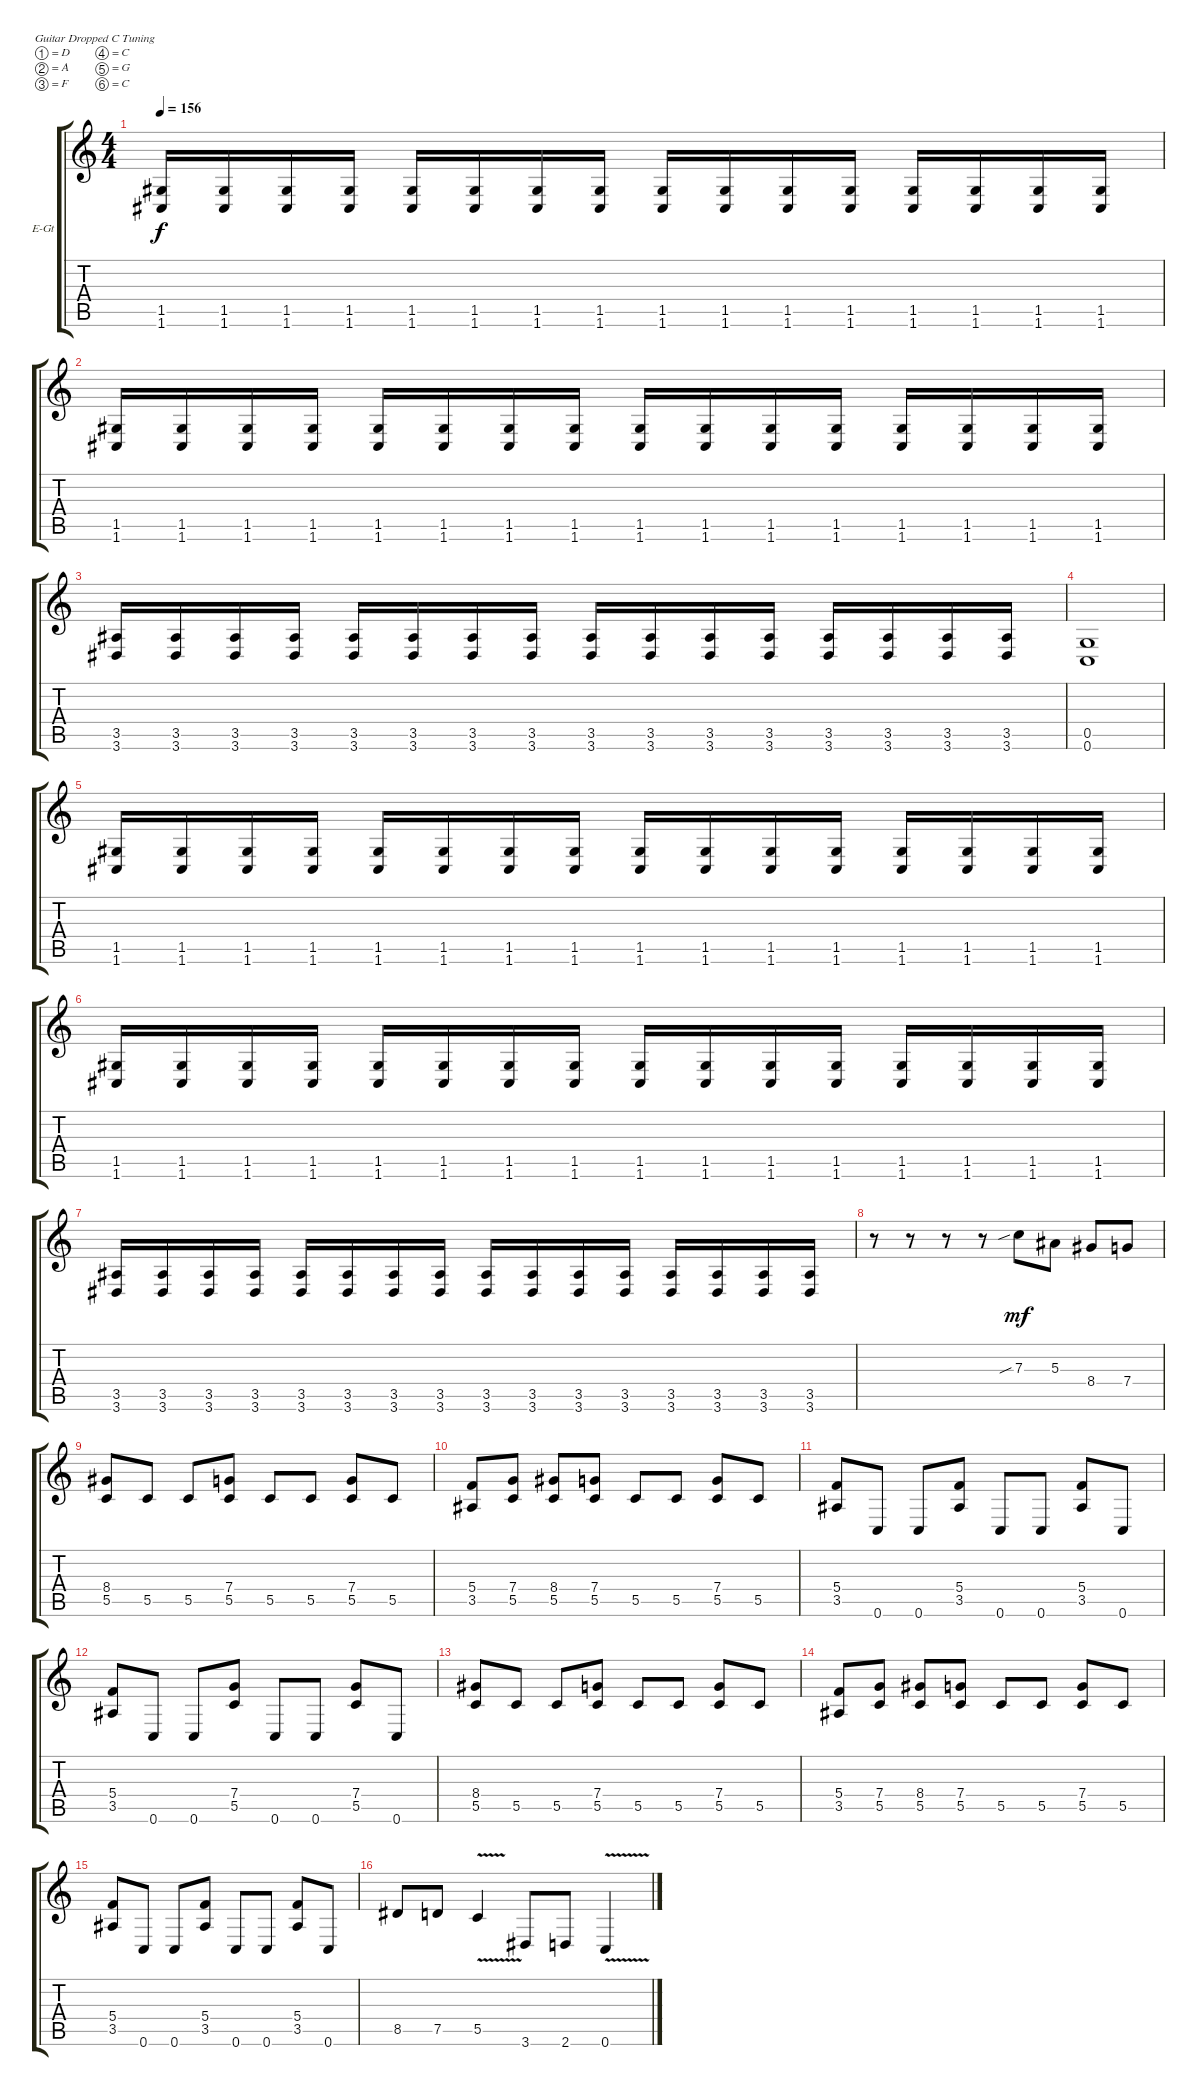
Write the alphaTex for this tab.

\bracketExtendMode groupsimilarinstruments
\firstSystemTrackNameOrientation horizontal
\otherSystemsTrackNameOrientation horizontal
\track ("Rhythm Guitar" "E-Gt") {instrument distortionguitar}
\staff {score tabs}
\tuning (D4 A3 F3 C3 G2 C2)
\ts (4 4)
\tempo 156
\clef g2
\ks c
(1.6 1.5).16{dy f} (1.6 1.5).16 (1.6 1.5).16 (1.6 1.5).16 (1.6 1.5).16 (1.6 1.5).16 (1.6 1.5).16 (1.6 1.5).16 (1.6 1.5).16 (1.6 1.5).16 (1.6 1.5).16 (1.6 1.5).16 (1.6 1.5).16 (1.6 1.5).16 (1.6 1.5).16 (1.6 1.5).16 |
(1.6 1.5).16 (1.6 1.5).16 (1.6 1.5).16 (1.6 1.5).16 (1.6 1.5).16 (1.6 1.5).16 (1.6 1.5).16 (1.6 1.5).16 (1.6 1.5).16 (1.6 1.5).16 (1.6 1.5).16 (1.6 1.5).16 (1.6 1.5).16 (1.6 1.5).16 (1.6 1.5).16 (1.6 1.5).16 |
(3.6 3.5).16 (3.6 3.5).16 (3.6 3.5).16 (3.6 3.5).16 (3.6 3.5).16 (3.6 3.5).16 (3.6 3.5).16 (3.6 3.5).16 (3.6 3.5).16 (3.6 3.5).16 (3.6 3.5).16 (3.6 3.5).16 (3.6 3.5).16 (3.6 3.5).16 (3.6 3.5).16 (3.6 3.5).16 |
(0.6 0.5).1 |
(1.6 1.5).16 (1.6 1.5).16 (1.6 1.5).16 (1.6 1.5).16 (1.6 1.5).16 (1.6 1.5).16 (1.6 1.5).16 (1.6 1.5).16 (1.6 1.5).16 (1.6 1.5).16 (1.6 1.5).16 (1.6 1.5).16 (1.6 1.5).16 (1.6 1.5).16 (1.6 1.5).16 (1.6 1.5).16 |
(1.6 1.5).16 (1.6 1.5).16 (1.6 1.5).16 (1.6 1.5).16 (1.6 1.5).16 (1.6 1.5).16 (1.6 1.5).16 (1.6 1.5).16 (1.6 1.5).16 (1.6 1.5).16 (1.6 1.5).16 (1.6 1.5).16 (1.6 1.5).16 (1.6 1.5).16 (1.6 1.5).16 (1.6 1.5).16 |
(3.6 3.5).16 (3.6 3.5).16 (3.6 3.5).16 (3.6 3.5).16 (3.6 3.5).16 (3.6 3.5).16 (3.6 3.5).16 (3.6 3.5).16 (3.6 3.5).16 (3.6 3.5).16 (3.6 3.5).16 (3.6 3.5).16 (3.6 3.5).16 (3.6 3.5).16 (3.6 3.5).16 (3.6 3.5).16 |
r.8 r.8 r.8 r.8 7.3{sib}.8{dy mf} 5.3.8 8.4.8 7.4.8 |
(8.4 5.5).8 5.5.8 5.5.8 (7.4 5.5).8 5.5.8 5.5.8 (7.4 5.5).8 5.5.8 |
(5.4 3.5).8 (7.4 5.5).8 (8.4 5.5).8 (7.4 5.5).8 5.5.8 5.5.8 (7.4 5.5).8 5.5.8 |
(5.4 3.5).8 0.6.8 0.6.8 (5.4 3.5).8 0.6.8 0.6.8 (5.4 3.5).8 0.6.8 |
(5.4 3.5).8 0.6.8 0.6.8 (7.4 5.5).8 0.6.8 0.6.8 (7.4 5.5).8 0.6.8 |
(8.4 5.5).8 5.5.8 5.5.8 (7.4 5.5).8 5.5.8 5.5.8 (7.4 5.5).8 5.5.8 |
(5.4 3.5).8 (7.4 5.5).8 (8.4 5.5).8 (7.4 5.5).8 5.5.8 5.5.8 (7.4 5.5).8 5.5.8 |
(5.4 3.5).8 0.6.8 0.6.8 (5.4 3.5).8 0.6.8 0.6.8 (5.4 3.5).8 0.6.8 |
8.5.8 7.5.8 5.5{v}.4 3.6.8 2.6.8 0.6{v}.4
